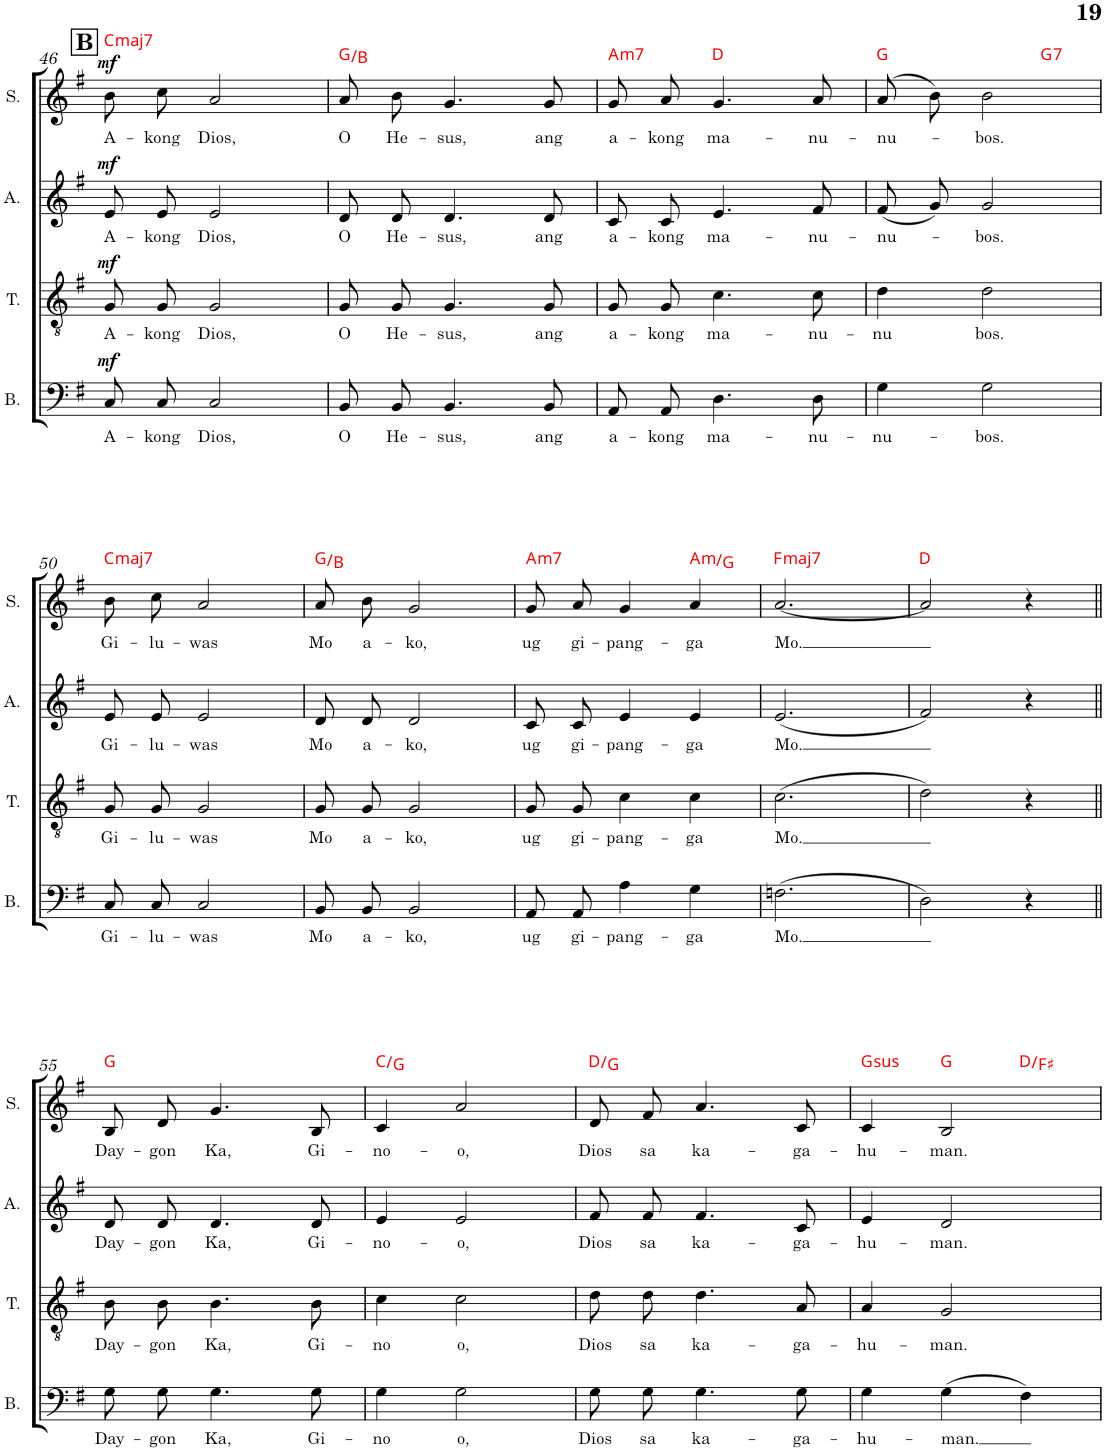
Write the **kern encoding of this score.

**kern	**text	**kern	**text	**kern	**text	**kern	**text	**dynam	**harte	**kern
*part2	*part2	*part2	*part2	*part2	*part2	*part2	*part2	*part2	*part2	*part1
*staff5	*staff5	*staff4	*staff4	*staff3	*staff3	*staff2	*staff2	*staff2/3/4/5	*	*staff1
*I"Soprano	*	*	*	*	*	*	*	*	*	*I"Cantor
*I'S.	*	*	*	*	*	*	*	*	*	*I'C.
!!LO:PB:g=z
*clefF4	*	*clefGv2	*	*clefG2	*	*clefG2	*	*	*	*clefG2
*k[f#]	*	*k[f#]	*	*k[f#]	*	*k[f#]	*	*	*	*k[f#]
*M3/4	*	*M3/4	*	*M3/4	*	*M3/4	*	*	*	*M3/4
!!LO:REH:place=s1:a:B:cj:fs=14:t=B
!!LO:REH:place=s2:a:B:cj:fs=14:t=B
=46	=46	=46	=46	=46	=46	=46	=46	=46	=46	=46
!	!LO:LY:b	!	!LO:LY:b	!	!LO:LY:b	!	!LO:LY:b	!LO:DY:a=4	!	!
!	!	!	!	!	!	!	!	!LO:DY:n=1:a=3	!	!
!	!	!	!	!	!	!	!	!LO:DY:n=2:a=2	!	!
!	!	!	!	!	!	!	!	!LO:DY:n=3:a	!LO:H:kt=maj7	!
8C/L	A-	8G/L	A-	8e/L	A-	8b\L	A-	mf mf mf mf	C:maj7	2.r
!	!LO:LY:b	!	!LO:LY:b	!	!LO:LY:b	!	!LO:LY:b	!	!	!
8C/J	-kong	8G/J	-kong	8e/J	-kong	8cc\J	-kong	.	.	.
!	!LO:LY:b	!	!LO:LY:b	!	!LO:LY:b	!	!LO:LY:b	!	!	!
2C/	Dios,	2G/	Dios,	2e/	Dios,	2a/	Dios,	.	.	.
=47	=47	=47	=47	=47	=47	=47	=47	=47	=47	=47
!	!LO:LY:b	!	!LO:LY:b	!	!LO:LY:b	!	!LO:LY:b	!	!	!
8BB/L	O	8G/L	O	8d/L	O	8a/L	O	.	G:maj/3	2.r
!	!LO:LY:b	!	!LO:LY:b	!	!LO:LY:b	!	!LO:LY:b	!	!	!
8BB/J	He-	8G/J	He-	8d/J	He-	8b/J	He-	.	.	.
!	!LO:LY:b	!	!LO:LY:b	!	!LO:LY:b	!	!LO:LY:b	!	!	!
4.BB/	-sus,	4.G/	-sus,	4.d/	-sus,	4.g/	-sus,	.	.	.
!	!LO:LY:b	!	!LO:LY:b	!	!LO:LY:b	!	!LO:LY:b	!	!	!
8BB/	ang	8G/	ang	8d/	ang	8g/	ang	.	.	.
=48	=48	=48	=48	=48	=48	=48	=48	=48	=48	=48
!	!LO:LY:b	!	!LO:LY:b	!	!LO:LY:b	!	!LO:LY:b	!	!LO:H:kt=m7	!
8AA/L	a-	8G/L	a-	8c/L	a-	8g/L	a-	.	A:min7	2.r
!	!LO:LY:b	!	!LO:LY:b	!	!LO:LY:b	!	!LO:LY:b	!	!	!
8AA/J	-kong	8G/J	-kong	8c/J	-kong	8a/J	-kong	.	.	.
!	!LO:LY:b	!	!LO:LY:b	!	!LO:LY:b	!	!LO:LY:b	!	!	!
4.D\	ma-	4.c\	ma-	4.e/	ma-	4.g/	ma-	.	D:maj	.
!	!LO:LY:b	!	!LO:LY:b	!	!LO:LY:b	!	!LO:LY:b	!	!	!
8D\	-nu-	8c\	-nu-	8f#/	-nu-	8a/	-nu-	.	.	.
=49	=49	=49	=49	=49	=49	=49	=49	=49	=49	=49
!	!LO:LY:b	!	!LO:LY:b	!	!LO:LY:b	!	!LO:LY:b	!	!	!
*	*	*	*	*	*	*^	*	*	*	*
4G\	-nu-	4d\	-nu	8f#/L	-nu-	(8a/L	2ryy	-nu-	.	G:maj	2.r
.	.	.	.	8g/J	.	8b/J)	.	.	.	.	.
!	!LO:LY:b	!	!LO:LY:b	!	!LO:LY:b	!	!	!LO:LY:b	!	!	!
2G\	-bos.	2d\	-bos.	2g/	-bos.	2b\	.	-bos.	.	.	.
!	!	!	!	!	!	!	!	!	!	!LO:H:kt=7	!
.	.	.	.	.	.	.	4ryy	.	.	G:7	.
!!LO:LB:g=z
=50	=50	=50	=50	=50	=50	=50	=50	=50	=50	=50	=50
!	!LO:LY:b	!	!LO:LY:b	!	!LO:LY:b	!	!	!LO:LY:b	!	!LO:H:kt=maj7	!
*	*	*	*	*	*	*v	*v	*	*	*	*
8C/L	Gi-	8G/L	Gi-	8e/L	Gi-	8b\L	Gi-	.	C:maj7	2.r
!	!LO:LY:b	!	!LO:LY:b	!	!LO:LY:b	!	!LO:LY:b	!	!	!
8C/J	-lu-	8G/J	-lu-	8e/J	-lu-	8cc\J	-lu-	.	.	.
!	!LO:LY:b	!	!LO:LY:b	!	!LO:LY:b	!	!LO:LY:b	!	!	!
2C/	-was	2G/	-was	2e/	-was	2a/	-was	.	.	.
=51	=51	=51	=51	=51	=51	=51	=51	=51	=51	=51
!	!LO:LY:b	!	!LO:LY:b	!	!LO:LY:b	!	!LO:LY:b	!	!	!
8BB/L	Mo	8G/L	Mo	8d/L	Mo	8a/L	Mo	.	G:maj/3	2.r
!	!LO:LY:b	!	!LO:LY:b	!	!LO:LY:b	!	!LO:LY:b	!	!	!
8BB/J	a-	8G/J	a-	8d/J	a-	8b/J	a-	.	.	.
!	!LO:LY:b	!	!LO:LY:b	!	!LO:LY:b	!	!LO:LY:b	!	!	!
2BB/	-ko,	2G/	-ko,	2d/	-ko,	2g/	-ko,	.	.	.
=52	=52	=52	=52	=52	=52	=52	=52	=52	=52	=52
!	!LO:LY:b	!	!LO:LY:b	!	!LO:LY:b	!	!LO:LY:b	!	!LO:H:kt=m7	!
8AA/L	ug	8G/L	ug	8c/L	ug	8g/L	ug	.	A:min7	2.r
!	!LO:LY:b	!	!LO:LY:b	!	!LO:LY:b	!	!LO:LY:b	!	!	!
8AA/J	gi-	8G/J	gi-	8c/J	gi-	8a/J	gi-	.	.	.
!	!LO:LY:b	!	!LO:LY:b	!	!LO:LY:b	!	!LO:LY:b	!	!	!
4A\	-pang-	4c\	-pang-	4e/	-pang-	4g/	-pang-	.	.	.
!	!LO:LY:b	!	!LO:LY:b	!	!LO:LY:b	!	!LO:LY:b	!	!LO:H:kt=m	!
4G\	-ga	4c\	-ga	4e/	-ga	4a/	-ga	.	A:min/b7	.
=53	=53	=53	=53	=53	=53	=53	=53	=53	=53	=53
!	!LO:LY:b	!	!LO:LY:b	!	!LO:LY:b	!	!LO:LY:b	!	!LO:H:kt=maj7	!
(2.Fn\	Mo.	(2.c\	Mo.	2.e/	Mo.	[2.a/	Mo.	.	F:maj7	2.r
=54	=54	=54	=54	=54	=54	=54	=54	=54	=54	=54
2D\)	.	2d\)	.	2f#/	.	2a/]	.	.	D:maj	2.r
4r	.	4r	.	4r	.	4r	.	.	.	.
!!LO:LB:g=z
=55||	=55||	=55||	=55||	=55||	=55||	=55||	=55||	=55||	=55||	=55||
!	!LO:LY:b	!	!LO:LY:b	!	!LO:LY:b	!	!LO:LY:b	!	!	!
8G\L	Day-	8B\L	Day-	8d/L	Day-	8B/L	Day-	.	G:maj	2.r
!	!LO:LY:b	!	!LO:LY:b	!	!LO:LY:b	!	!LO:LY:b	!	!	!
8G\J	-gon	8B\J	-gon	8d/J	-gon	8d/J	-gon	.	.	.
!	!LO:LY:b	!	!LO:LY:b	!	!LO:LY:b	!	!LO:LY:b	!	!	!
4.G\	Ka,	4.B\	Ka,	4.d/	Ka,	4.g/	Ka,	.	.	.
!	!LO:LY:b	!	!LO:LY:b	!	!LO:LY:b	!	!LO:LY:b	!	!	!
8G\	Gi-	8B\	Gi-	8d/	Gi-	8B/	Gi-	.	.	.
=56	=56	=56	=56	=56	=56	=56	=56	=56	=56	=56
!	!LO:LY:b	!	!LO:LY:b	!	!LO:LY:b	!	!LO:LY:b	!	!	!
4G\	-no	4c\	-no	4e/	-no-	4c/	-no-	.	C:maj/5	2.r
!	!LO:LY:b	!	!LO:LY:b	!	!LO:LY:b	!	!LO:LY:b	!	!	!
2G\	-o,	2c\	-o,	2e/	-o,	2a/	-o,	.	.	.
=57	=57	=57	=57	=57	=57	=57	=57	=57	=57	=57
!	!LO:LY:b	!	!LO:LY:b	!	!LO:LY:b	!	!LO:LY:b	!	!	!
8G\L	Dios	8d\L	Dios	8f#/L	Dios	8d/L	Dios	.	D:maj/4	2.r
!	!LO:LY:b	!	!LO:LY:b	!	!LO:LY:b	!	!LO:LY:b	!	!	!
8G\J	sa	8d\J	sa	8f#/J	sa	8f#/J	sa	.	.	.
!	!LO:LY:b	!	!LO:LY:b	!	!LO:LY:b	!	!LO:LY:b	!	!	!
4.G\	ka-	4.d\	ka-	4.f#/	ka-	4.a/	ka-	.	.	.
!	!LO:LY:b	!	!LO:LY:b	!	!LO:LY:b	!	!LO:LY:b	!	!	!
8G\	-ga-	8A/	-ga-	8c/	-ga-	8c/	-ga-	.	.	.
=58	=58	=58	=58	=58	=58	=58	=58	=58	=58	=58
!	!LO:LY:b	!	!LO:LY:b	!	!LO:LY:b	!	!LO:LY:b	!	!LO:H:kt=sus	!
*	*	*	*	*	*	*^	*	*	*	*
4G\	-hu-	4A/	-hu-	4e/	-hu-	4c/	2ryy	-hu-	.	G:sus4	2.r
!	!LO:LY:b	!	!LO:LY:b	!	!LO:LY:b	!	!	!LO:LY:b	!	!	!
(4G\	-man.	2G/	-man.	2d/	-man.	2B/	.	-man.	.	G:maj	.
4F#\)	.	.	.	.	.	.	4ryy	.	.	D:maj/3	.
*	*	*	*	*	*	*v	*v	*	*	*	*
=	=	=	=	=	=	=	=	=	=	=
*-	*-	*-	*-	*-	*-	*-	*-	*-	*-	*-
